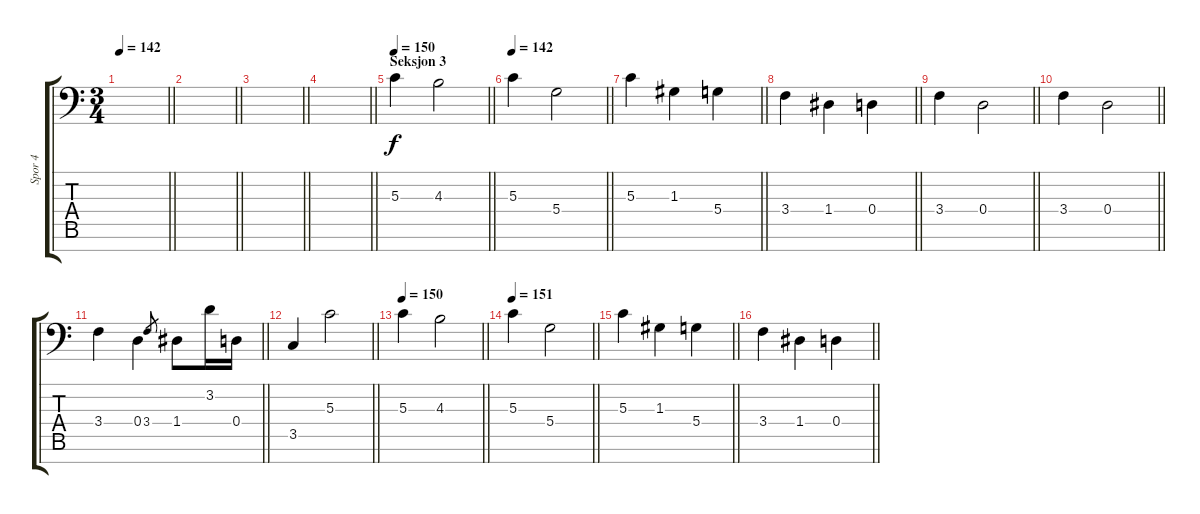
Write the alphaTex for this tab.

\track ("Spor 4" "Spor 4") {instrument choiraahs}
\staff {score tabs}
\tuning (E4 B3 G3 D3 A2 E2 C-1) {hide}
\ts (3 4)
\tempo 142
\clef f4
\barLineRight lightlight
\ks c
|
\barLineRight lightlight
|
\barLineRight lightlight
|
\barLineRight lightlight
|
\section ("" "Seksjon 3")
\tempo 142
\tempo 150
\barLineRight lightlight
5.3.4 4.3.2 |
\tempo 142
\barLineRight lightlight
5.3.4 5.4.2 |
\barLineRight lightlight
5.3.4 1.3.4 5.4.4 |
\barLineRight lightlight
3.4.4 1.4.4 0.4.4 |
\barLineRight lightlight
3.4.4 0.4.2 |
\barLineRight lightlight
3.4.4 0.4.2 |
\barLineRight lightlight
3.4.4 0.4.4 3.4.8{gr} 1.4.8 3.2.16 0.4.16 |
\barLineRight lightlight
3.5.4 5.3.2 |
\tempo 142
\tempo 150
\barLineRight lightlight
5.3.4 4.3.2 |
\tempo 142
\tempo 151
\barLineRight lightlight
5.3.4 5.4.2 |
\barLineRight lightlight
5.3.4 1.3.4 5.4.4 |
\barLineRight lightlight
3.4.4 1.4.4 0.4.4
